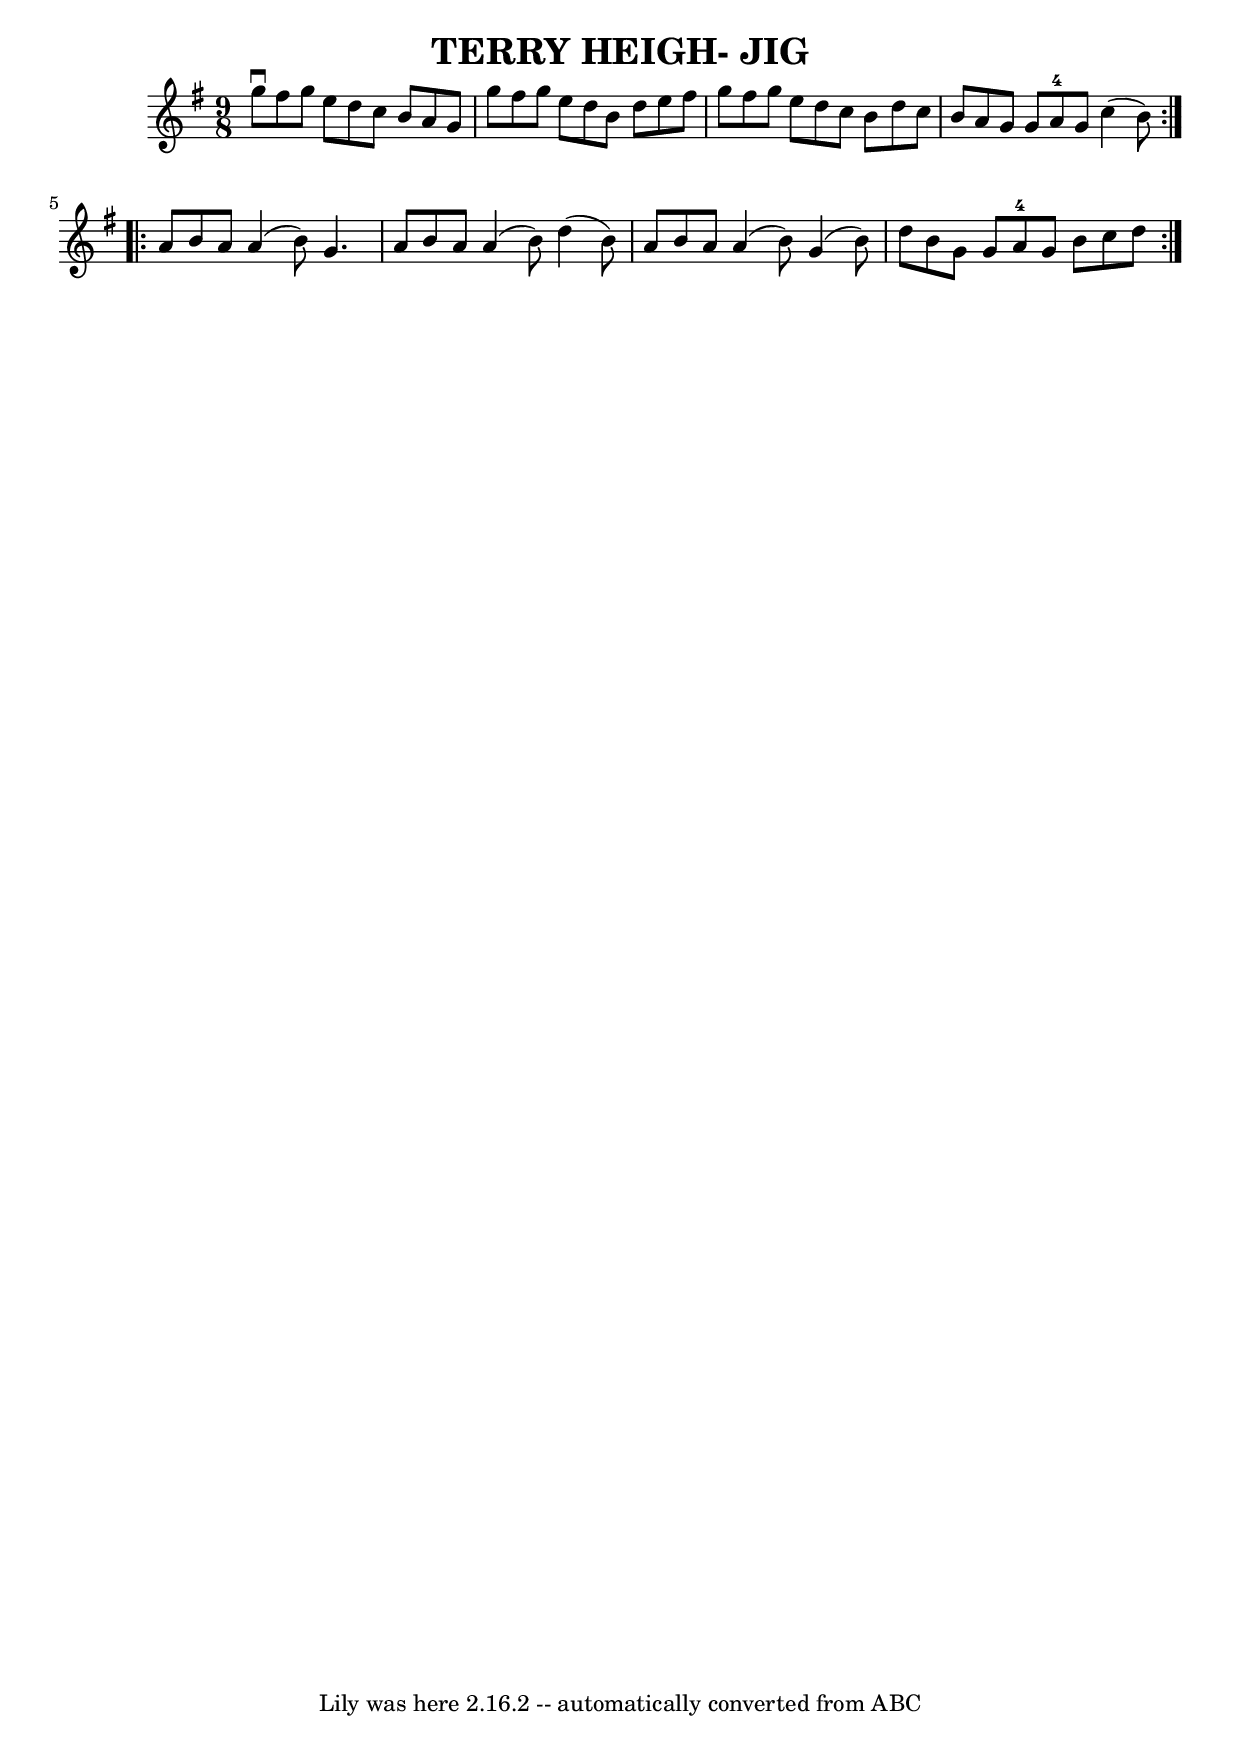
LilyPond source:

\version "2.16.2"
\include "Mammoth.ily"
\header {
  %% book = "Ryan's Mammoth Collection of Fiddle Tunes"
  crossRefNumber = "1"
  footnotes = ""
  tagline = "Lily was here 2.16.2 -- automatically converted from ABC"
  title = "TERRY HEIGH- JIG"

}
voicedefault =  {



  \repeat volta 2 {

    \time 9/8 
    \key g \major
    g''8^\downbow fis''8 g''8 e''8 d''8    
    c''8 b'8 a'8 g'8    |
    g''8 fis''8 g''8 e''8 d''8  
    b'8 d''8 e''8 fis''8    |
    g''8 fis''8 g''8 e''8    
    d''8 c''8 b'8 d''8 c''8    |
    b'8 a'8 g'8 g'8    
    a'8-4 g'8 c''4 (b'8)   
  }     
  \repeat volta 2 {
    a'8 b'8    
    a'8 a'4 (b'8) g'4.    |
    a'8 b'8 a'8 a'4 (b'8-) d''4 (b'8)   |
    a'8 b'8 a'8 a'4 (b'8) g'4 (
    b'8)   |
    d''8 b'8 g'8 g'8 a'8-4 g'8 b'8    
    c''8 d''8    
  }   

}

\score{
  <<

    \context Staff="default"
    {
      \voicedefault 
      
    }

  >>
  \layout {
    
  }
  \midi {
  }

}
